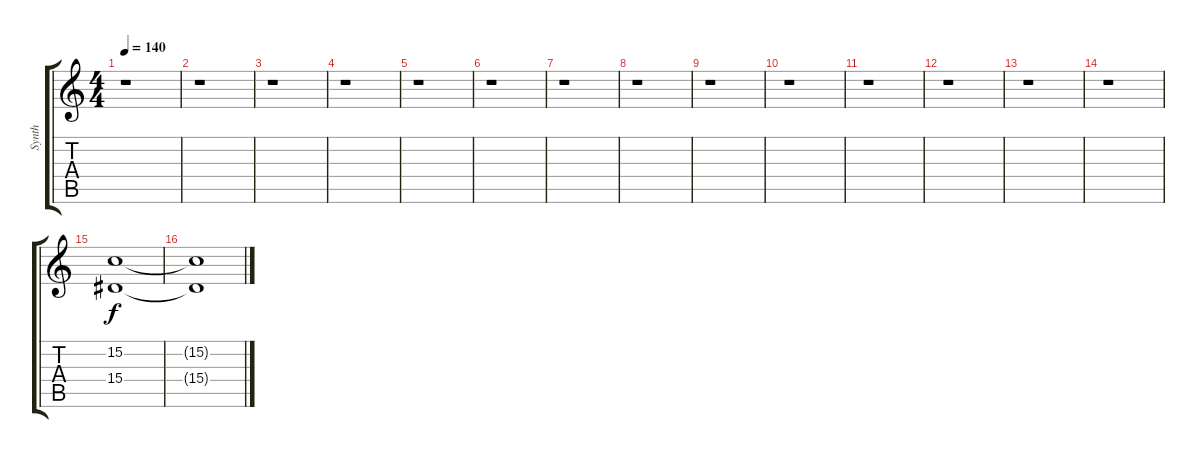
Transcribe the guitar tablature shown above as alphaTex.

\track ("Synth" "Synth") {instrument pad8sweep}
\staff {score tabs}
\tuning (D4 A3 F3 C3 G2 C2) {hide}
\ts (4 4)
\tempo 140
\clef g2
\ks c
r.1{dy f} |
r.1 |
r.1 |
r.1 |
r.1 |
r.1 |
r.1 |
r.1 |
r.1 |
r.1 |
r.1 |
r.1 |
r.1 |
r.1 |
(15.2 15.4).1 |
(15.2{t} 15.4{t}).1
